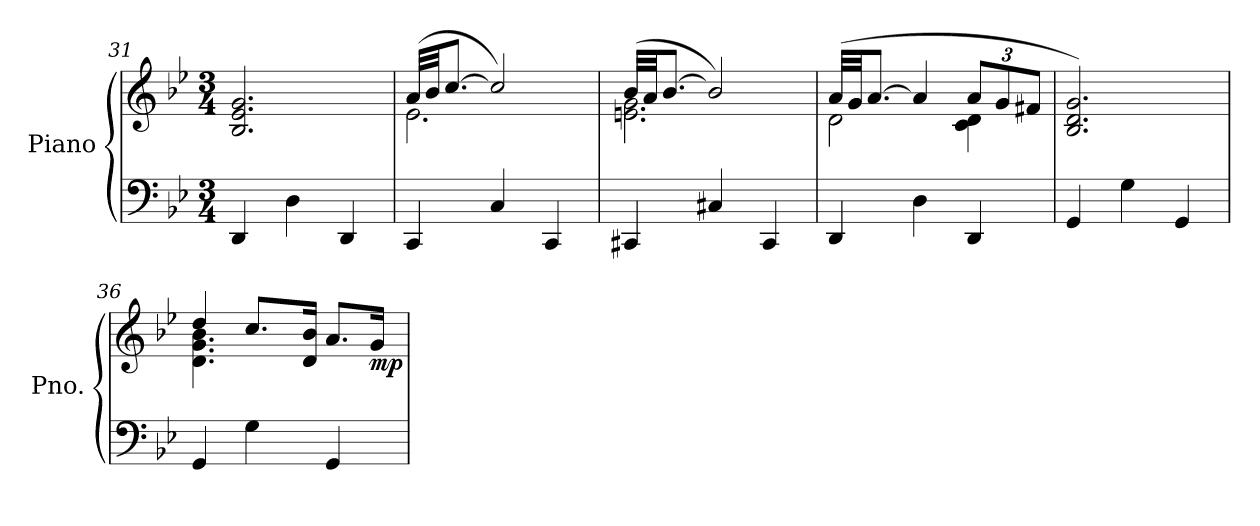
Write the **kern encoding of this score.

**kern	**kern	**dynam
*part1	*part1	*part1
*staff2	*staff1	*staff1/2
*I"Piano	*	*
*I'Pno.	*	*
*clefF4	*clefG2	*
*k[b-e-]	*k[b-e-]	*
*M3/4	*M3/4	*
=31	=31	=31
4DD/	2.B-/ 2.e-/ 2.g/	.
4D\	.	.
4DD/	.	.
=32	=32	=32
*	*^	*
4CC/	(32a/LLL	2.e-\	.
.	32b-/JJ	.	.
.	[8.cc/J	.	.
4C/	2cc/])	.	.
4CC/	.	.	.
=33	=33	=33	=33
4CC#X/	(32b-/LLL	2.en\ 2.g\	.
.	32a/JJ	.	.
.	[8.b-/J	.	.
4C#X/	2b-/])	.	.
4CC#/	.	.	.
!!LO:PB:g=z	!!
=34	=34	=34	=34
4DD/	(32a/LLL	2d\	.
.	32g/JJ	.	.
.	[8.a/J	.	.
4D\	4a/]	.	.
*	*Xbrackettup	*	*
4DD/	12a/L	4c\ 4d\	.
.	12g/	.	.
.	12f#X/J	.	.
*	*v	*v	*
=35	=35	=35
4GG/	2.B-/ 2.d/ 2.g/)	.
4G\	.	.
4GG/	.	.
=36	=36	=36
*	*^	*
4GG/	4dd/	4.d\ 4.g\ 4.b-\	.
4G\	8.cc/L	.	.
.	.	4.ryy	.
.	16d/ 16b-/Jk	.	.
4GG/	8.a/L	.	.
!	!	!	!LO:DY:b
.	16g/Jk	.	mp
*	*v	*v	*
=	=	=
*-	*-	*-
